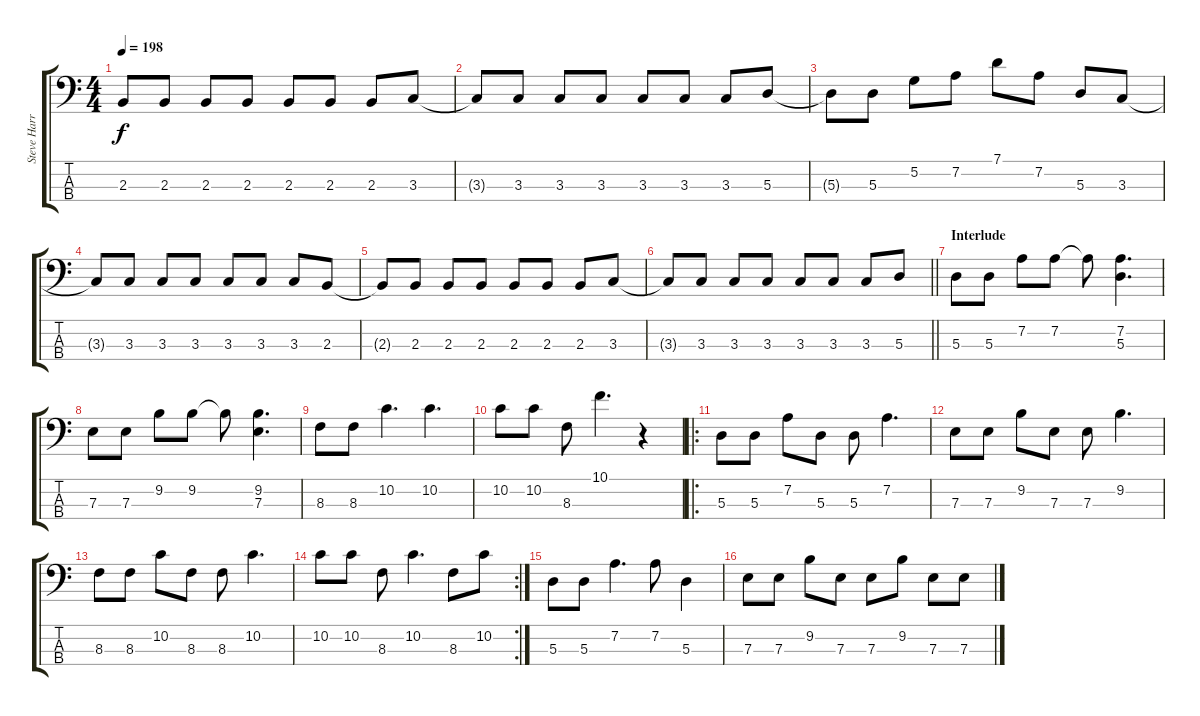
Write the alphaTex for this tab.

\track ("Steve Harris" "Steve Harr") {instrument electricbassfinger}
\staff {score tabs}
\tuning (G2 D2 A1 E1) {hide}
\ts (4 4)
\tempo 198
\clef f4
\ks c
2.3{t}.8{dy f} 2.3.8 2.3.8 2.3.8 2.3.8 2.3.8 2.3.8 3.3.8 |
3.3{t}.8 3.3.8 3.3.8 3.3.8 3.3.8 3.3.8 3.3.8 5.3.8 |
5.3{t}.8 5.3.8 5.2.8 7.2.8 7.1.8 7.2.8 5.3.8 3.3.8 |
3.3{t}.8 3.3.8 3.3.8 3.3.8 3.3.8 3.3.8 3.3.8 2.3.8 |
2.3{t}.8 2.3.8 2.3.8 2.3.8 2.3.8 2.3.8 2.3.8 3.3.8 |
\barLineRight lightlight
3.3{t}.8 3.3.8 3.3.8 3.3.8 3.3.8 3.3.8 3.3.8 5.3.8 |
\section ("" "Interlude")
5.3.8 5.3.8 7.2.8 7.2.8 7.2{t}.8 (7.2 5.3).4{d} |
7.3.8 7.3.8 9.2.8 9.2.8 9.2{t}.8 (9.2 7.3).4{d} |
8.3.8 8.3.8 10.2.4{d} 10.2.4{d} |
10.2.8 10.2.8 8.3.8 10.1.4{d} r.4 |
\ro
5.3.8 5.3.8 7.2.8 5.3.8 5.3.8 7.2.4{d} |
7.3.8 7.3.8 9.2.8 7.3.8 7.3.8 9.2.4{d} |
8.3.8 8.3.8 10.2.8 8.3.8 8.3.8 10.2.4{d} |
\rc 2
10.2.8 10.2.8 8.3.8 10.2.4{d} 8.3.8 10.2.8 |
5.3.8 5.3.8 7.2.4{d} 7.2.8 5.3.4 |
7.3.8 7.3.8 9.2.8 7.3.8 7.3.8 9.2.8 7.3.8 7.3.8
